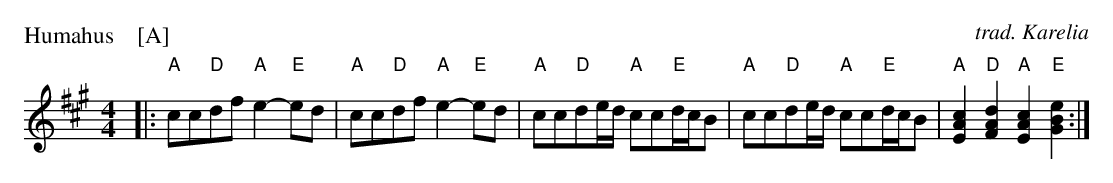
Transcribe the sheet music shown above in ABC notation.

X:1
P: Humahus    [A]
O: trad. Karelia
M: 4/4
L: 1/8
K: A
|: "A"cc"D"df "A"e2-"E"ed | "A"cc"D"df "A"e2-"E"ed |\
"A"cc"D"de/d/ "A"cc"E"d/c/B | "A"cc"D"de/d/ "A"cc"E"d/c/B |\
"A"[c2A2E2]"D"[d2A2F2] "A"[c2A2E2]"E"[e2B2G2] :|
